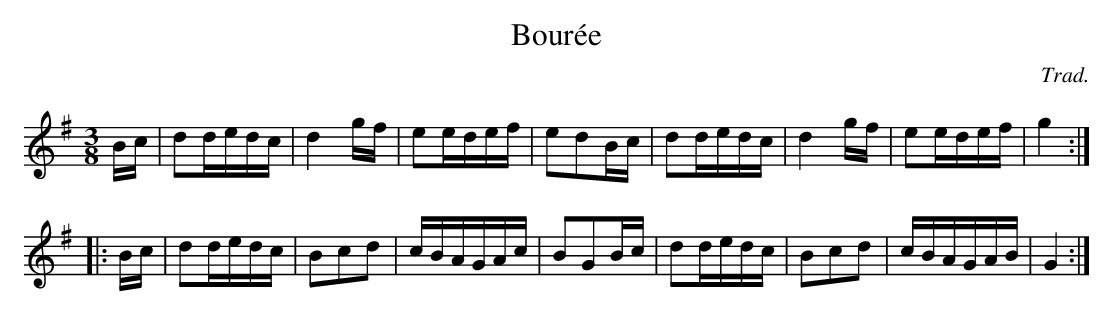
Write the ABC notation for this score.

X:1
T:Bour\'ee
C:Trad.
E:8
M:3/8
K:G
Bc|d2dedc|d4 gf|e2edef|e2d2Bc|d2dedc|d4 gf|e2edef|g4:|*
|: Bc|d2dedc|B2c2d2|cBAGAc|B2G2Bc|d2dedc|B2c2d2|cBAGAB|G4:|**
